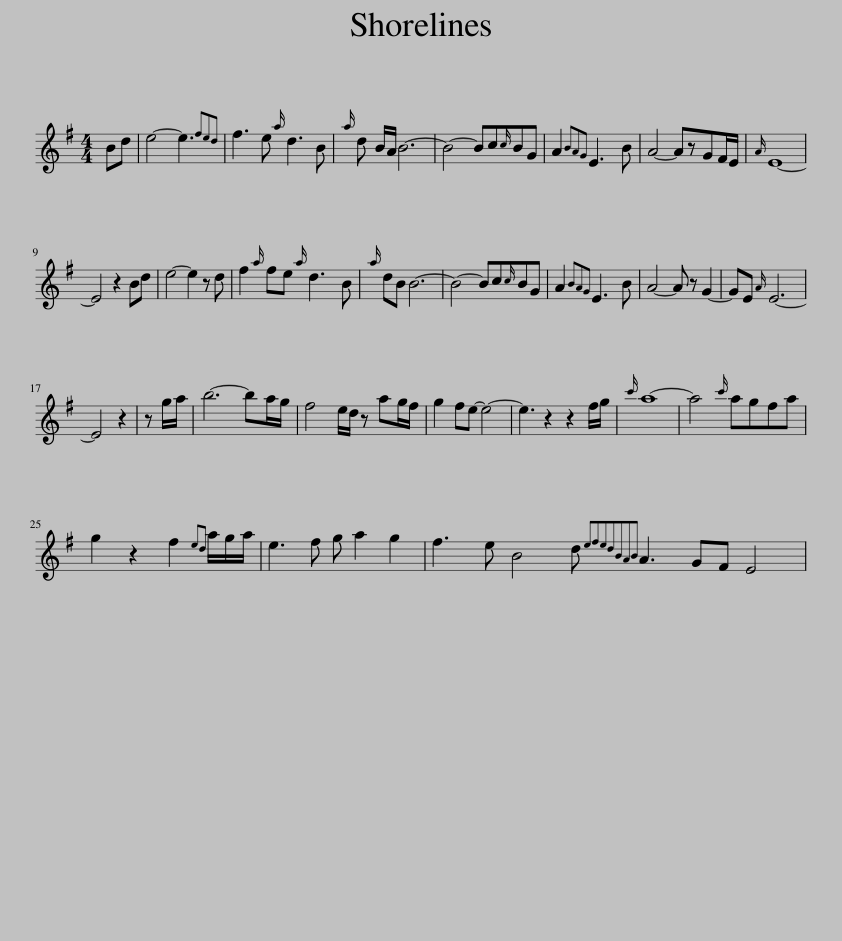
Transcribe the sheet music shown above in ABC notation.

X:1
L:1/8
M:4/4
I:linebreak $
K:Emin
V:1 treble
V:1
 Bd | e4- e3{fed} | f3 e{a} d3 B |{a} d B/A/ B6- | B4- Bc{c}BG | %5
 A2{BAG} E3 B | A4- AzGF/E/ |{A} E8- |$ E4 z2 Bd | e4- e2 z d | %10
 f2{a} fe{a} d3 B |{a} dB B6- | B4- Bc{c}BG | A2{BAG} E3 B | A4- A z G2- | %15
 GE{A} E6- |$ E4 z2 | z g/a/ | b6- ba/g/ | f4 e/d/ z ag/f/ | %20
 g2 fe- e4- | e3 z2 z2 f/g/ |{c'} a8- | a4{c'} agfa |$ g2 z2 f2{ed} a/g/a/ | %25
 e3 f g a2 g2 | f3 e B4 d{efedBAB} A3 GF E4 | %27
